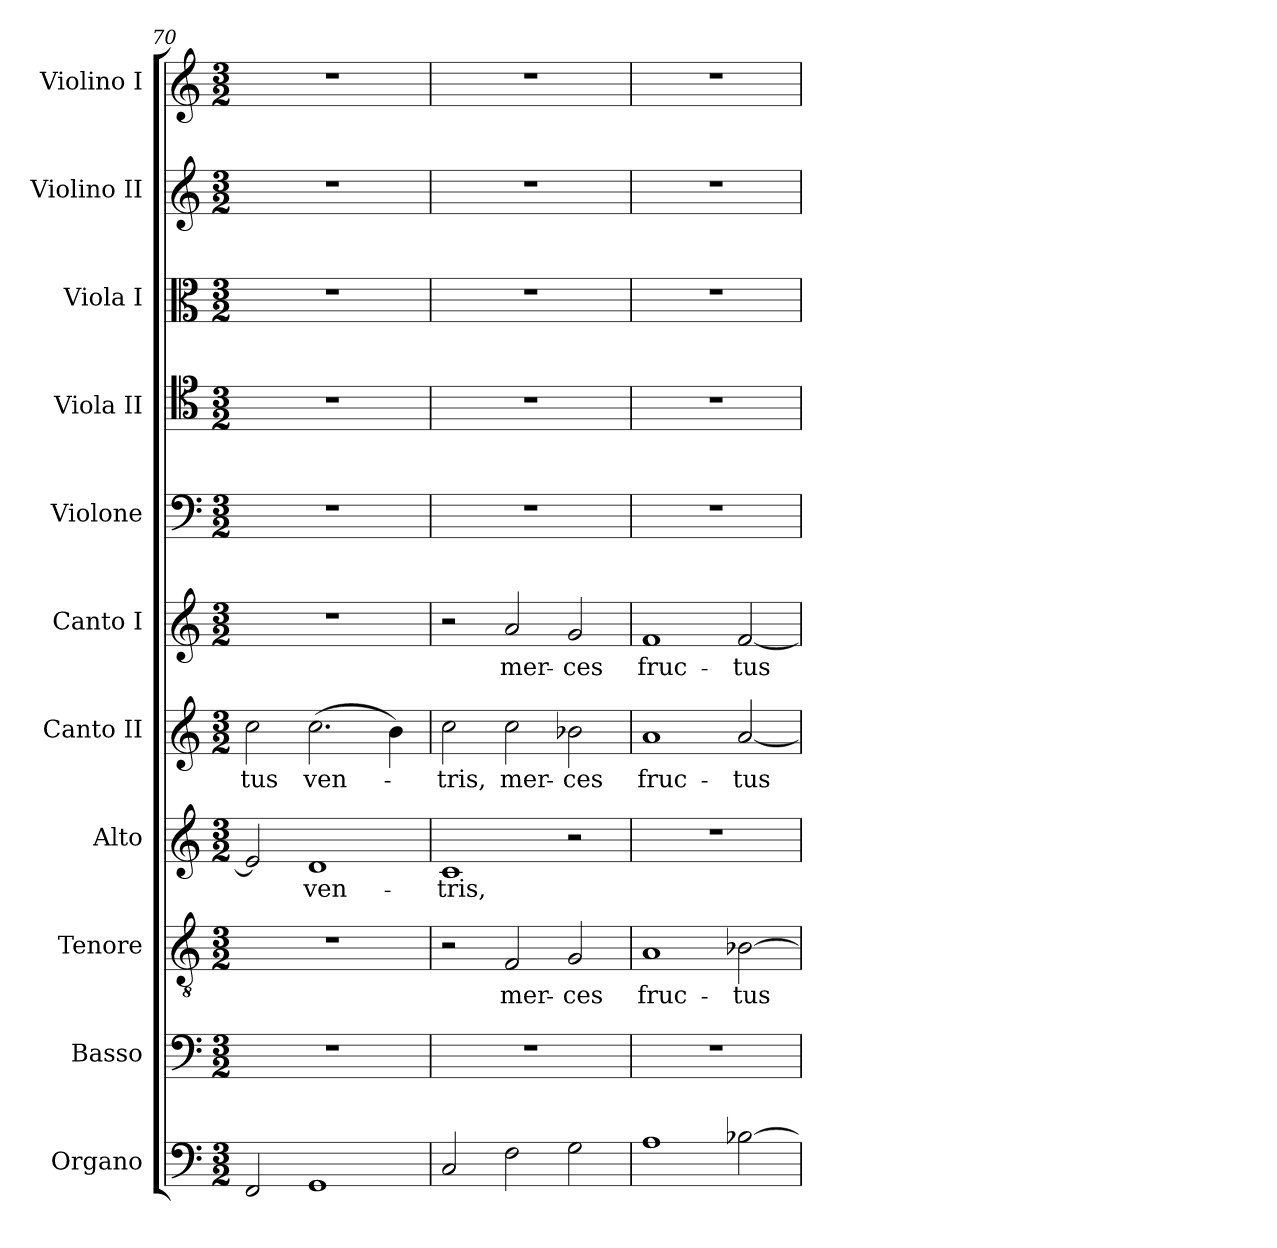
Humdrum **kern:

**kern	**kern	**kern	**text	**kern	**text	**kern	**text	**kern	**text	**kern	**kern	**kern	**kern	**kern
*part11	*part10	*part9	*part9	*part8	*part8	*part7	*part7	*part6	*part6	*part5	*part4	*part3	*part2	*part1
*staff11	*staff10	*staff9	*staff9	*staff8	*staff8	*staff7	*staff7	*staff6	*staff6	*staff5	*staff4	*staff3	*staff2	*staff1
*I"Organo	*I"Basso	*I"Tenore	*	*I"Alto	*	*I"Canto II	*	*I"Canto I	*	*I"Violone	*I"Viola II	*I"Viola I	*I"Violino II	*I"Violino I
*I'Org.	*I'B.	*I'T.	*	*I'A.	*	*I'C. II	*	*I'C. I	*	*I'Vne.	*I'Vla. II	*I'Vla. I	*I'Vl. II	*I'Vl. I
*clefF4	*clefF4	*clefGv2	*	*clefG2	*	*clefG2	*	*clefG2	*	*clefF4	*clefC4	*clefC3	*clefG2	*clefG2
*	*	*ITrd7c12	*	*	*	*	*	*	*	*	*	*	*	*
*k[]	*k[]	*k[]	*	*k[]	*	*k[]	*	*k[]	*	*k[]	*k[]	*k[]	*k[]	*k[]
*C:	*C:	*C:	*	*C:	*	*C:	*	*C:	*	*C:	*C:	*C:	*C:	*C:
*M3/2	*M3/2	*M3/2	*	*M3/2	*	*M3/2	*	*M3/2	*	*M3/2	*M3/2	*M3/2	*M3/2	*M3/2
=70	=70	=70	=70	=70	=70	=70	=70	=70	=70	=70	=70	=70	=70	=70
!	!LO:N:vis=1	!LO:N:vis=1	!	!	!	!	!	!	!	!	!	!	!	!
!	!	!	!	!	!	!	!LO:LY:b:color=#000000	!LO:N:vis=1	!	!LO:N:vis=1	!LO:N:vis=1	!LO:N:vis=1	!LO:N:vis=1	!LO:N:vis=1
2FFi/	1.r	1.r	.	2ei/]	.	2cci\	-tus	1.r	.	1.r	1.r	1.r	1.r	1.r
!	!	!	!	!	!LO:LY:b:color=#000000	!	!	!	!	!	!	!	!	!
!	!	!	!	!	!	!	!LO:LY:b:color=#000000	!	!	!	!	!	!	!
1GGi	.	.	.	1di	ven-	(2.cci\	ven-	.	.	.	.	.	.	.
.	.	.	.	.	.	4bi\)	.	.	.	.	.	.	.	.
=71	=71	=71	=71	=71	=71	=71	=71	=71	=71	=71	=71	=71	=71	=71
!	!LO:N:vis=1	!	!	!	!	!	!	!	!	!	!	!	!	!
!	!	!	!	!	!LO:LY:b:color=#000000	!	!	!	!	!	!	!	!	!
!	!	!	!	!	!	!	!LO:LY:b:color=#000000	!	!	!LO:N:vis=1	!LO:N:vis=1	!LO:N:vis=1	!LO:N:vis=1	!LO:N:vis=1
2Ci/	1.r	2r	.	1ci	-tris,	2cci\	-tris,	2r	.	1.r	1.r	1.r	1.r	1.r
!	!	!	!LO:LY:b:color=#000000	!	!	!	!	!	!	!	!	!	!	!
!	!	!	!	!	!	!	!LO:LY:b:color=#000000	!	!	!	!	!	!	!
!	!	!	!	!	!	!	!	!	!LO:LY:b:color=#000000	!	!	!	!	!
2Fi\	.	2FFi/	mer-	.	.	2cci\	mer-	2ai/	mer-	.	.	.	.	.
!	!	!	!LO:LY:b:color=#000000	!	!	!	!	!	!	!	!	!	!	!
!	!	!	!	!	!	!	!LO:LY:b:color=#000000	!	!	!	!	!	!	!
!	!	!	!	!	!	!	!	!	!LO:LY:b:color=#000000	!	!	!	!	!
2Gi\	.	2GGi/	-ces	2r	.	2b-Xi\	-ces	2gi/	-ces	.	.	.	.	.
!!LO:LB:g=z
=72	=72	=72	=72	=72	=72	=72	=72	=72	=72	=72	=72	=72	=72	=72
!	!LO:N:vis=1	!	!	!	!	!	!	!	!	!	!	!	!	!
!	!	!	!LO:LY:b:color=#000000	!LO:N:vis=1	!	!	!	!	!	!	!	!	!	!
!	!	!	!	!	!	!	!LO:LY:b:color=#000000	!	!	!	!	!	!	!
!	!	!	!	!	!	!	!	!	!LO:LY:b:color=#000000	!LO:N:vis=1	!LO:N:vis=1	!LO:N:vis=1	!LO:N:vis=1	!LO:N:vis=1
1Ai	1.r	1AAi	fruc-	1.r	.	1ai	fruc-	1fi	fruc-	1.r	1.r	1.r	1.r	1.r
!	!	!	!LO:LY:b:color=#000000	!	!	!	!	!	!	!	!	!	!	!
!	!	!	!	!	!	!	!LO:LY:b:color=#000000	!	!	!	!	!	!	!
!	!	!	!	!	!	!	!	!	!LO:LY:b:color=#000000	!	!	!	!	!
[>2B-Xi\	.	[>2BB-Xi\	-tus	.	.	[<2ai/	-tus	[<2fi/	-tus	.	.	.	.	.
=	=	=	=	=	=	=	=	=	=	=	=	=	=	=
*-	*-	*-	*-	*-	*-	*-	*-	*-	*-	*-	*-	*-	*-	*-
